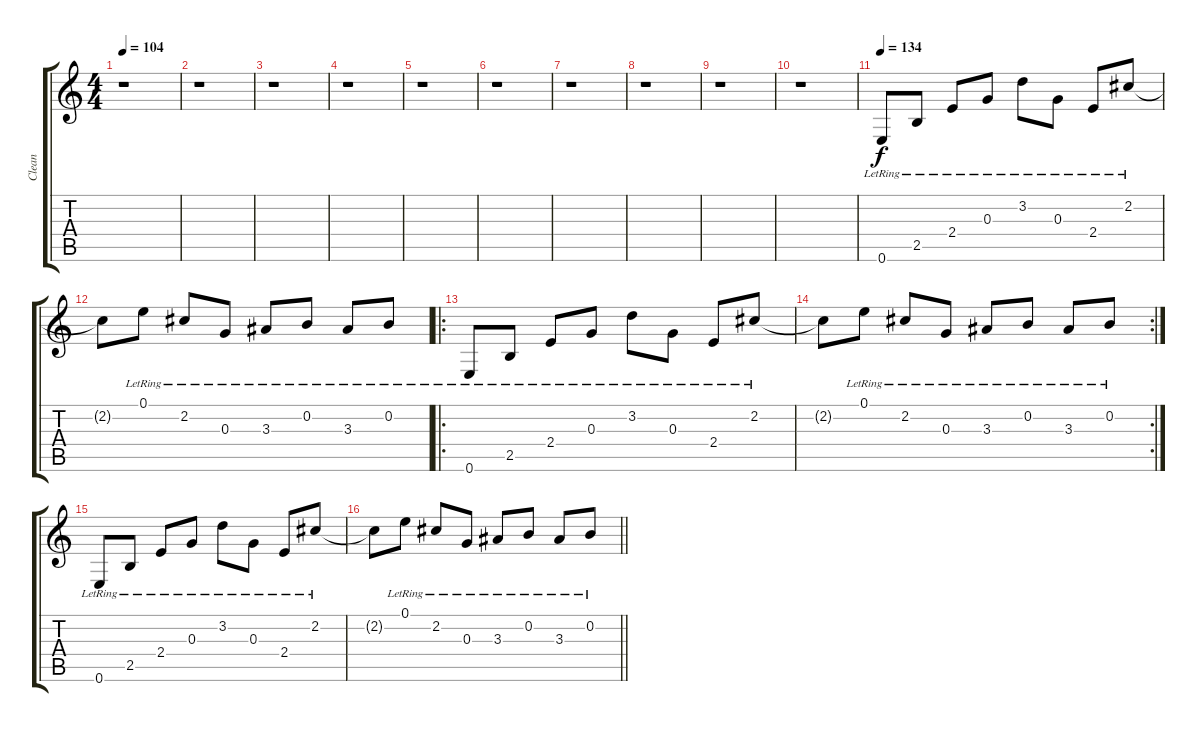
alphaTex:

\track ("Clean" "Clean") {instrument electricguitarclean}
\staff {score tabs}
\tuning (E4 B3 G3 D3 A2 E2) {hide}
\ts (4 4)
\tempo 104
\clef g2
\ks c
r.1{dy f instrument electricguitarclean} |
r.1 |
r.1 |
r.1 |
r.1 |
r.1 |
r.1 |
r.1 |
r.1 |
r.1 |
\tempo 134
0.6{lr}.8 2.5{lr}.8 2.4{lr}.8 0.3{lr}.8 3.2{lr}.8 0.3{lr}.8 2.4{lr}.8 2.2{lr}.8 |
2.2{t}.8 0.1{lr}.8 2.2{lr}.8 0.3{lr}.8 3.3{lr}.8 0.2{lr}.8 3.3{lr}.8 0.2{lr}.8 |
\ro
0.6{lr}.8 2.5{lr}.8 2.4{lr}.8 0.3{lr}.8 3.2{lr}.8 0.3{lr}.8 2.4{lr}.8 2.2{lr}.8 |
\rc 2
2.2{t}.8 0.1{lr}.8 2.2{lr}.8 0.3{lr}.8 3.3{lr}.8 0.2{lr}.8 3.3{lr}.8 0.2{lr}.8 |
0.6{lr}.8 2.5{lr}.8 2.4{lr}.8 0.3{lr}.8 3.2{lr}.8 0.3{lr}.8 2.4{lr}.8 2.2{lr}.8 |
\barLineRight lightlight
2.2{t}.8 0.1{lr}.8 2.2{lr}.8 0.3{lr}.8 3.3{lr}.8 0.2{lr}.8 3.3{lr}.8 0.2{lr}.8
